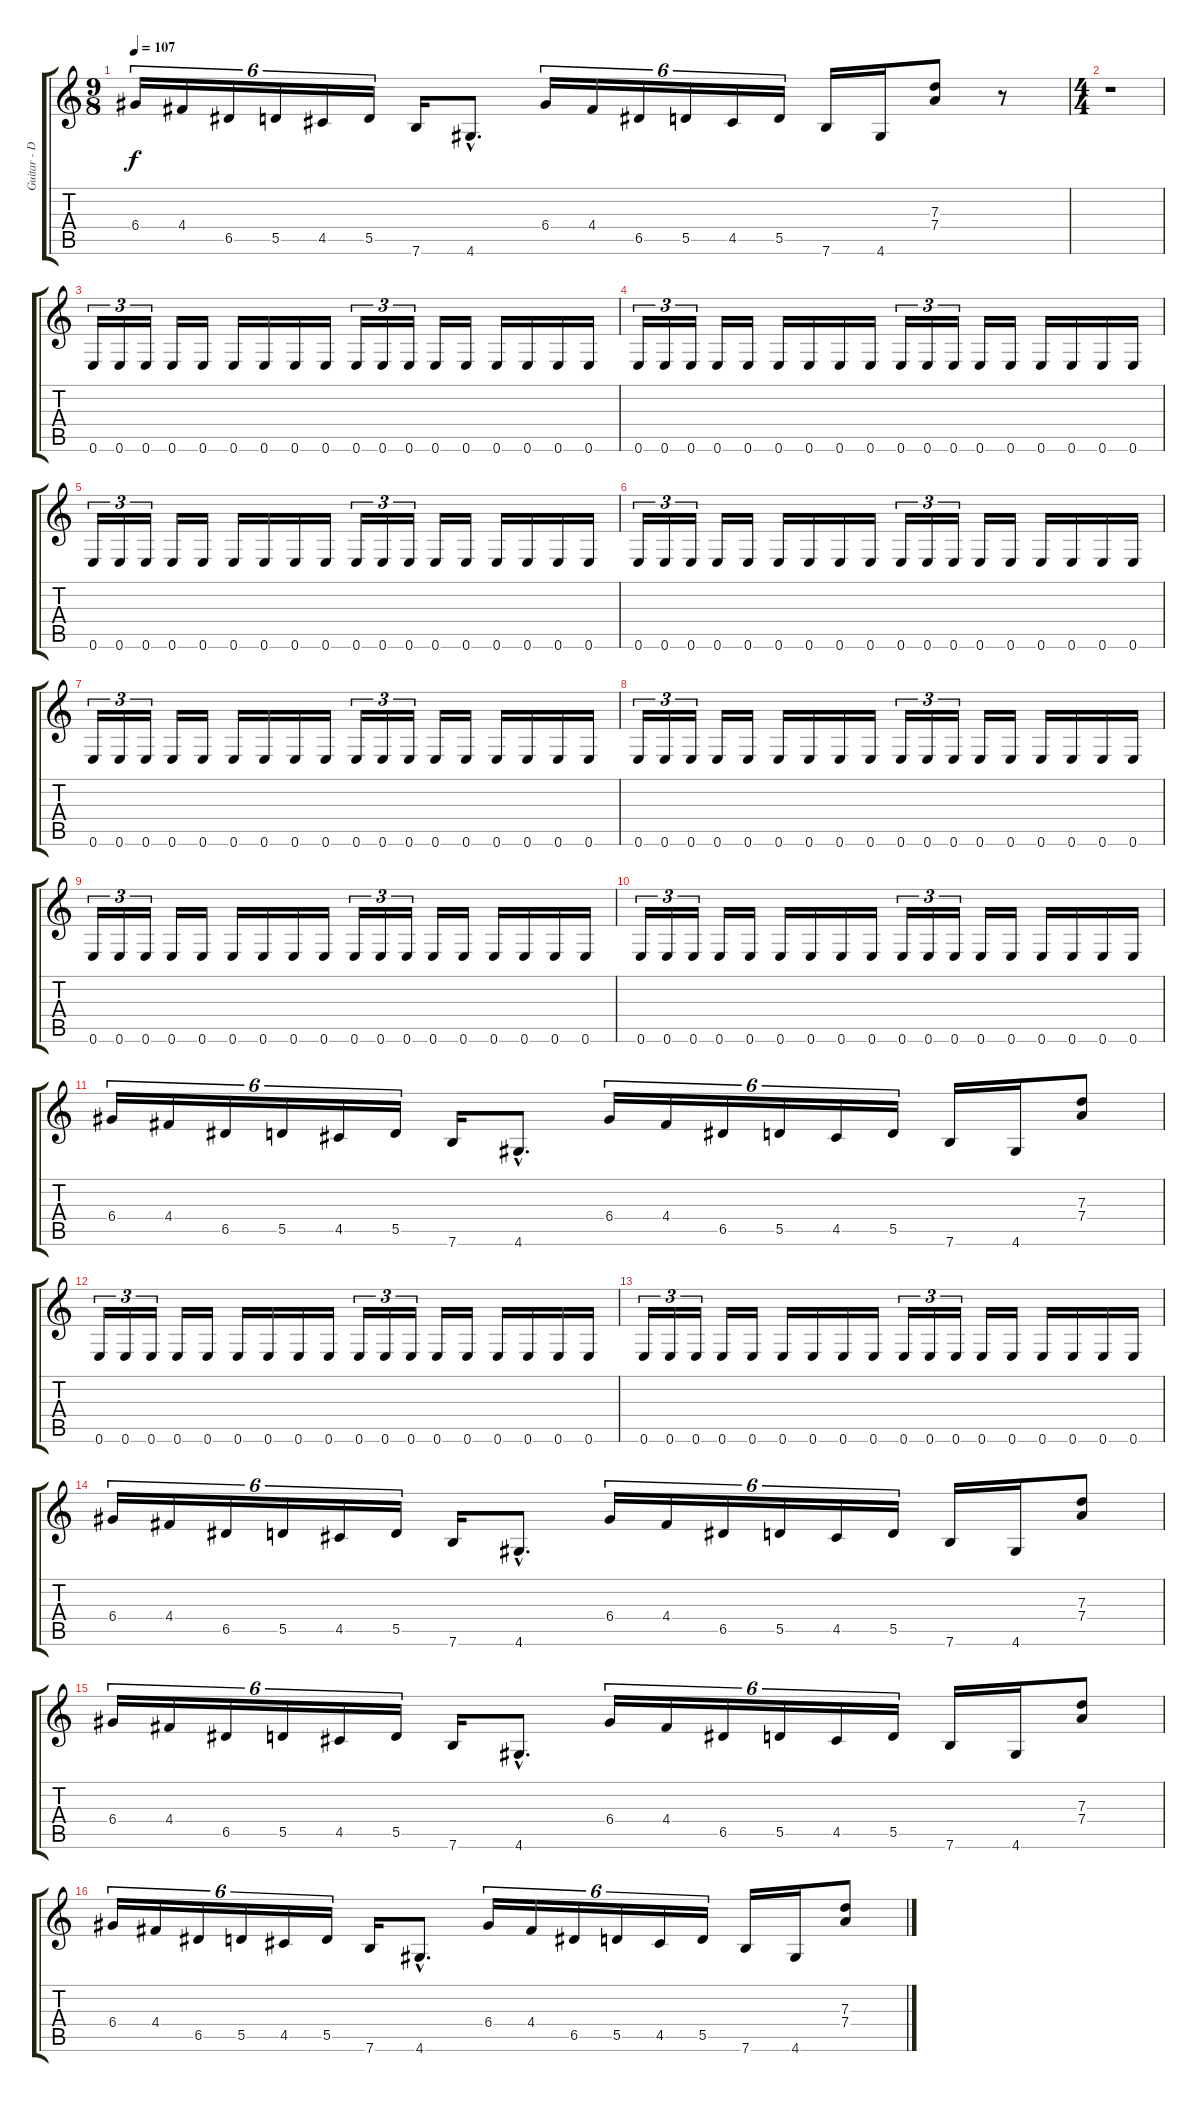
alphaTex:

\track ("Guitar - DimeBag" "Guitar - D") {instrument distortionguitar}
\staff {score tabs}
\tuning (E4 B3 G3 D3 A2 E2) {hide}
\ts (9 8)
\tempo 107
\clef g2
\ks c
6.4.16{tu (6 4) dy f} 4.4.16{tu (6 4)} 6.5.16{tu (6 4)} 5.5.16{tu (6 4)} 4.5.16{tu (6 4)} 5.5.16{tu (6 4)} 7.6.16 4.6{hac}.8{d} 6.4.16{tu (6 4)} 4.4.16{tu (6 4)} 6.5.16{tu (6 4)} 5.5.16{tu (6 4)} 4.5.16{tu (6 4)} 5.5.16{tu (6 4)} 7.6.16 4.6.16 (7.3 7.4).8 r.8 |
\ts (4 4)
r.1 |
0.6.16{tu (3 2)} 0.6.16{tu (3 2)} 0.6.16{tu (3 2)} 0.6.16 0.6.16 0.6.16 0.6.16 0.6.16 0.6.16 0.6.16{tu (3 2)} 0.6.16{tu (3 2)} 0.6.16{tu (3 2)} 0.6.16 0.6.16 0.6.16 0.6.16 0.6.16 0.6.16 |
0.6.16{tu (3 2)} 0.6.16{tu (3 2)} 0.6.16{tu (3 2)} 0.6.16 0.6.16 0.6.16 0.6.16 0.6.16 0.6.16 0.6.16{tu (3 2)} 0.6.16{tu (3 2)} 0.6.16{tu (3 2)} 0.6.16 0.6.16 0.6.16 0.6.16 0.6.16 0.6.16 |
0.6.16{tu (3 2)} 0.6.16{tu (3 2)} 0.6.16{tu (3 2)} 0.6.16 0.6.16 0.6.16 0.6.16 0.6.16 0.6.16 0.6.16{tu (3 2)} 0.6.16{tu (3 2)} 0.6.16{tu (3 2)} 0.6.16 0.6.16 0.6.16 0.6.16 0.6.16 0.6.16 |
0.6.16{tu (3 2)} 0.6.16{tu (3 2)} 0.6.16{tu (3 2)} 0.6.16 0.6.16 0.6.16 0.6.16 0.6.16 0.6.16 0.6.16{tu (3 2)} 0.6.16{tu (3 2)} 0.6.16{tu (3 2)} 0.6.16 0.6.16 0.6.16 0.6.16 0.6.16 0.6.16 |
0.6.16{tu (3 2)} 0.6.16{tu (3 2)} 0.6.16{tu (3 2)} 0.6.16 0.6.16 0.6.16 0.6.16 0.6.16 0.6.16 0.6.16{tu (3 2)} 0.6.16{tu (3 2)} 0.6.16{tu (3 2)} 0.6.16 0.6.16 0.6.16 0.6.16 0.6.16 0.6.16 |
0.6.16{tu (3 2)} 0.6.16{tu (3 2)} 0.6.16{tu (3 2)} 0.6.16 0.6.16 0.6.16 0.6.16 0.6.16 0.6.16 0.6.16{tu (3 2)} 0.6.16{tu (3 2)} 0.6.16{tu (3 2)} 0.6.16 0.6.16 0.6.16 0.6.16 0.6.16 0.6.16 |
0.6.16{tu (3 2)} 0.6.16{tu (3 2)} 0.6.16{tu (3 2)} 0.6.16 0.6.16 0.6.16 0.6.16 0.6.16 0.6.16 0.6.16{tu (3 2)} 0.6.16{tu (3 2)} 0.6.16{tu (3 2)} 0.6.16 0.6.16 0.6.16 0.6.16 0.6.16 0.6.16 |
0.6.16{tu (3 2)} 0.6.16{tu (3 2)} 0.6.16{tu (3 2)} 0.6.16 0.6.16 0.6.16 0.6.16 0.6.16 0.6.16 0.6.16{tu (3 2)} 0.6.16{tu (3 2)} 0.6.16{tu (3 2)} 0.6.16 0.6.16 0.6.16 0.6.16 0.6.16 0.6.16 |
6.4.16{tu (6 4)} 4.4.16{tu (6 4)} 6.5.16{tu (6 4)} 5.5.16{tu (6 4)} 4.5.16{tu (6 4)} 5.5.16{tu (6 4)} 7.6.16 4.6{hac}.8{d} 6.4.16{tu (6 4)} 4.4.16{tu (6 4)} 6.5.16{tu (6 4)} 5.5.16{tu (6 4)} 4.5.16{tu (6 4)} 5.5.16{tu (6 4)} 7.6.16 4.6.16 (7.3 7.4).8 |
0.6.16{tu (3 2)} 0.6.16{tu (3 2)} 0.6.16{tu (3 2)} 0.6.16 0.6.16 0.6.16 0.6.16 0.6.16 0.6.16 0.6.16{tu (3 2)} 0.6.16{tu (3 2)} 0.6.16{tu (3 2)} 0.6.16 0.6.16 0.6.16 0.6.16 0.6.16 0.6.16 |
0.6.16{tu (3 2)} 0.6.16{tu (3 2)} 0.6.16{tu (3 2)} 0.6.16 0.6.16 0.6.16 0.6.16 0.6.16 0.6.16 0.6.16{tu (3 2)} 0.6.16{tu (3 2)} 0.6.16{tu (3 2)} 0.6.16 0.6.16 0.6.16 0.6.16 0.6.16 0.6.16 |
6.4.16{tu (6 4)} 4.4.16{tu (6 4)} 6.5.16{tu (6 4)} 5.5.16{tu (6 4)} 4.5.16{tu (6 4)} 5.5.16{tu (6 4)} 7.6.16 4.6{hac}.8{d} 6.4.16{tu (6 4)} 4.4.16{tu (6 4)} 6.5.16{tu (6 4)} 5.5.16{tu (6 4)} 4.5.16{tu (6 4)} 5.5.16{tu (6 4)} 7.6.16 4.6.16 (7.3 7.4).8 |
6.4.16{tu (6 4)} 4.4.16{tu (6 4)} 6.5.16{tu (6 4)} 5.5.16{tu (6 4)} 4.5.16{tu (6 4)} 5.5.16{tu (6 4)} 7.6.16 4.6{hac}.8{d} 6.4.16{tu (6 4)} 4.4.16{tu (6 4)} 6.5.16{tu (6 4)} 5.5.16{tu (6 4)} 4.5.16{tu (6 4)} 5.5.16{tu (6 4)} 7.6.16 4.6.16 (7.3 7.4).8 |
6.4.16{tu (6 4)} 4.4.16{tu (6 4)} 6.5.16{tu (6 4)} 5.5.16{tu (6 4)} 4.5.16{tu (6 4)} 5.5.16{tu (6 4)} 7.6.16 4.6{hac}.8{d} 6.4.16{tu (6 4)} 4.4.16{tu (6 4)} 6.5.16{tu (6 4)} 5.5.16{tu (6 4)} 4.5.16{tu (6 4)} 5.5.16{tu (6 4)} 7.6.16 4.6.16 (7.3 7.4).8
